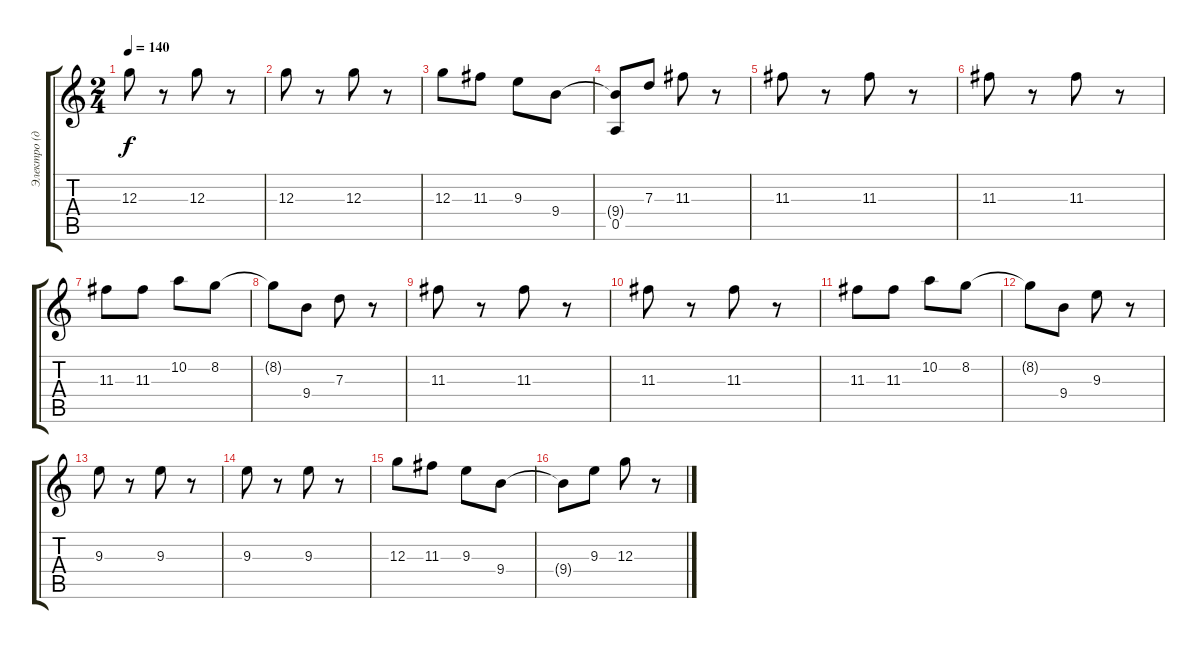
\track ("Электро (дисторшн)" "Электро (д") {instrument distortionguitar}
\staff {score tabs}
\tuning (E4 B3 G3 D3 A2 E2) {hide}
\ts (2 4)
\tempo 140
\clef g2
\ks c
12.3.8{dy f} r.8 12.3.8 r.8 |
12.3.8 r.8 12.3.8 r.8 |
12.3.8 11.3.8 9.3.8 9.4.8 |
(9.4{t} 0.5).8 7.3.8 11.3.8 r.8 |
11.3.8 r.8 11.3.8 r.8 |
11.3.8 r.8 11.3.8 r.8 |
11.3.8 11.3.8 10.2.8 8.2.8 |
8.2{t}.8 9.4.8 7.3.8 r.8 |
11.3.8 r.8 11.3.8 r.8 |
11.3.8 r.8 11.3.8 r.8 |
11.3.8 11.3.8 10.2.8 8.2.8 |
8.2{t}.8 9.4.8 9.3.8 r.8 |
9.3.8 r.8 9.3.8 r.8 |
9.3.8 r.8 9.3.8 r.8 |
12.3.8 11.3.8 9.3.8 9.4.8 |
9.4{t}.8{balance 8} 9.3.8 12.3.8 r.8
